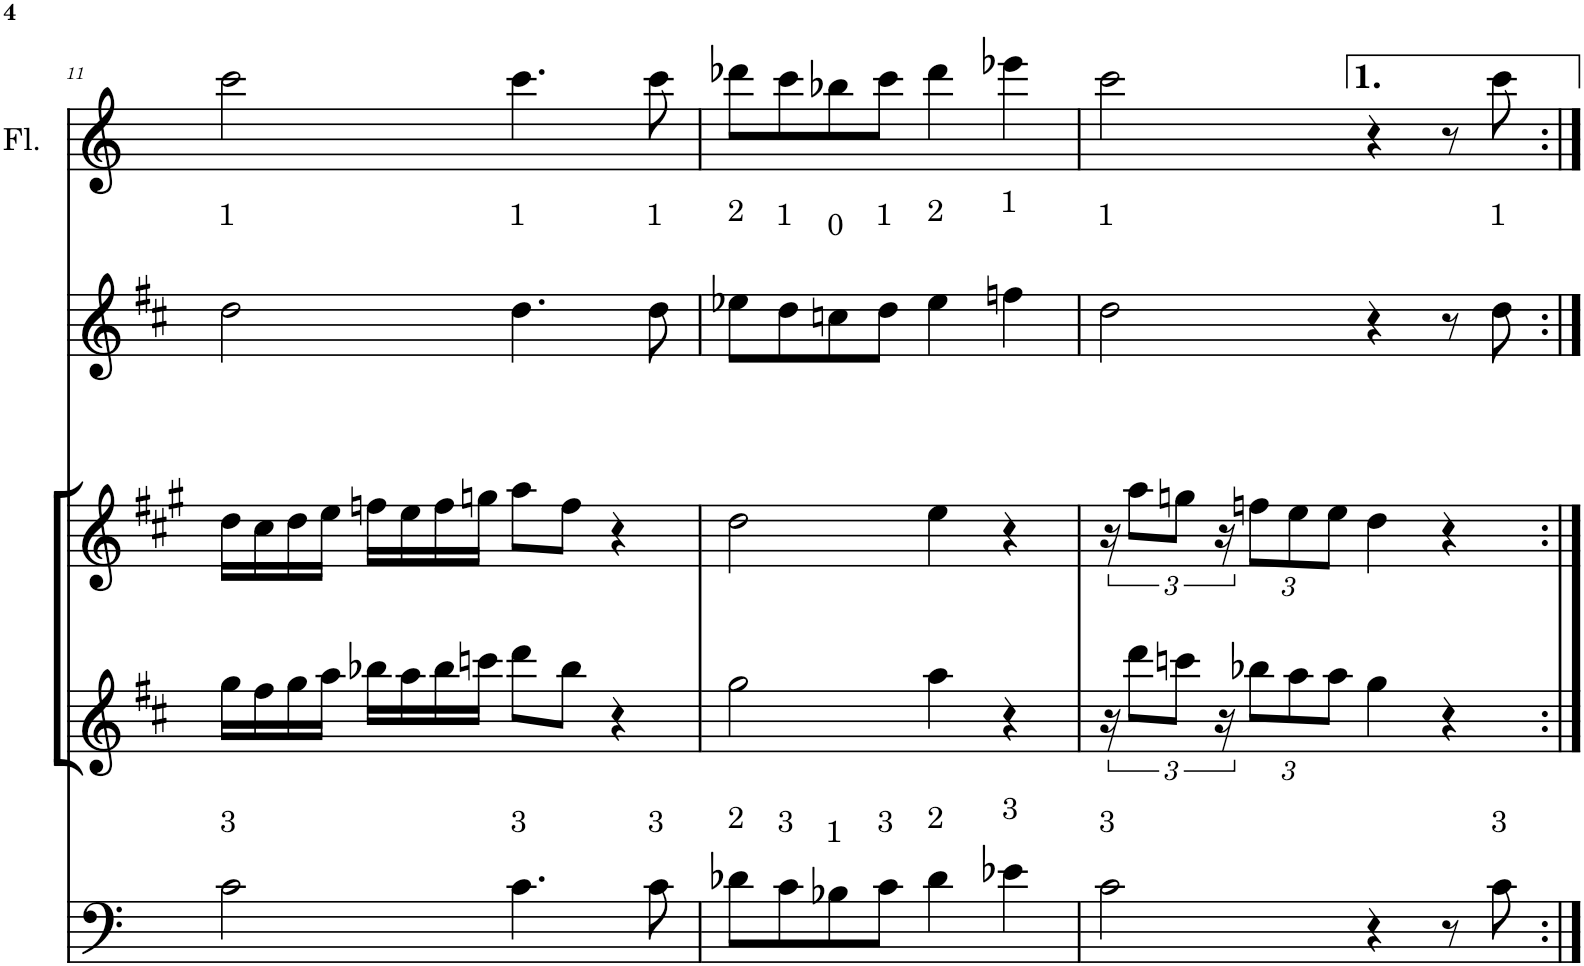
**kern	**kern	**kern	**kern	**kern	**kern	**kern
*part7	*part6	*part5	*part4	*part3	*part2	*part1
*staff7	*staff6	*staff5	*staff4	*staff3	*staff2	*staff1
*I"Tuba	*I"Euphonium	*I"Trombone	*I"Tenor Saxophone	*I"Alto Saxophone	*I"Bb Trumpet	*I"Flute
*I'Tba	*	*I'Trb	*I'T Sax	*I'A Sax	*I'Tpt	*I'Fl.
!!LO:PB:g=z
*clefF4	*clefF4	*clefF4	*clefG2	*clefG2	*clefG2	*clefG2
*	*	*	*Trd8c14	*Trd5c9	*Trd1c2	*
*k[]	*k[]	*k[]	*k[f#c#]	*k[f#c#g#]	*k[f#c#]	*k[]
*M4/4	*M4/4	*M4/4	*M4/4	*M4/4	*M4/4	*M4/4
=11	=11	=11	=11	=11	=11	=11
!	!	!	!	!	!LO:TX:a:t=1	!
!	!	!LO:TX:a:t=3	!	!	!	!
2C	2c	2c\	16gg\LL	16dd\LL	2dd\	2ccc\
.	.	.	16ff#\	16cc#\	.	.
.	.	.	16gg\	16dd\	.	.
.	.	.	16aa\JJ	16ee\JJ	.	.
.	.	.	16bb-X\LL	16ffn\LL	.	.
.	.	.	16aa\	16ee\	.	.
.	.	.	16bb-\	16ff\	.	.
.	.	.	16cccn\JJ	16ggn\JJ	.	.
!	!	!	!	!	!LO:TX:a:t=1	!
!	!	!LO:TX:a:t=3	!	!	!	!
4r	4.c	4.c\	8ddd\L	8aa\L	4.dd\	4.ccc\
.	.	.	8bb-\J	8ff\J	.	.
8r	.	.	4r	4r	.	.
!	!	!	!	!	!LO:TX:a:t=1	!
!	!	!LO:TX:a:t=3	!	!	!	!
8C	8c	8c\	.	.	8dd\	8ccc\
=12	=12	=12	=12	=12	=12	=12
!	!	!	!	!	!LO:TX:a:t=2	!
!	!	!LO:TX:a:t=2	!	!	!	!
4D-X	8d-X\L	8d-X\L	2gg\	2dd\	8ee-X\L	8ddd-X\L
!	!	!	!	!	!LO:TX:a:t=1	!
!	!	!LO:TX:a:t=3	!	!	!	!
.	8c\J	8c\	.	.	8dd\	8ccc\
!	!	!	!	!	!LO:TX:a:t=0	!
!	!	!LO:TX:a:t=1	!	!	!	!
8r	8B-X\L	8B-X\	.	.	8ccn\	8bb-X\
!	!	!	!	!	!LO:TX:a:t=1	!
!	!	!LO:TX:a:t=3	!	!	!	!
8C	8c\J	8c\J	.	.	8dd\J	8ccc\J
!	!	!	!	!	!LO:TX:a:t=2	!
!	!	!LO:TX:a:t=2	!	!	!	!
4D-	4d-	4d-\	4aa\	4ee\	4ee-\	4ddd-\
!	!	!	!	!	!LO:TX:a:t=1	!
!	!	!LO:TX:a:t=3	!	!	!	!
4E-X	4e-X	4e-X\	4r	4r	4ffn\	4eee-X\
=13	=13	=13	=13	=13	=13	=13
!	!	!	!	!	!LO:TX:a:t=1	!
!	!	!LO:TX:a:t=3	!	!	!	!
2C	2c	2c\	24r	24r	2dd\	2ccc\
.	.	.	12ddd\L	12aa\L	.	.
.	.	.	12cccn\J	12ggn\J	.	.
.	.	.	24r	24r	.	.
*	*	*	*Xbrackettup	*Xbrackettup	*	*
.	.	.	12bb-X\L	12ffn\L	.	.
.	.	.	12aa\	12ee\	.	.
.	.	.	12aa\J	12ee\J	.	.
4r	4r	4r	4gg\	4dd\	4r	4r
8r	8r	8r	4r	4r	8r	8r
!	!	!	!	!	!LO:TX:a:t=1	!
!	!	!LO:TX:a:t=3	!	!	!	!
8C	8c	8c\	.	.	8dd\	8ccc\
=:|!	=:|!	=:|!	=:|!	=:|!	=:|!	=:|!
*-	*-	*-	*-	*-	*-	*-
